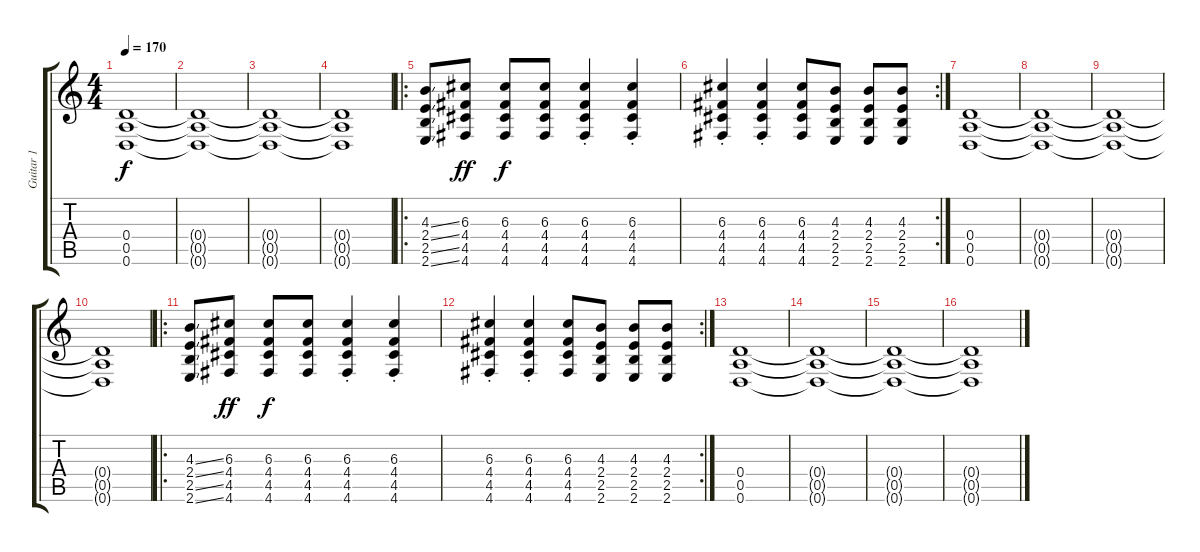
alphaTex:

\track ("Guitar 1" "Guitar 1") {instrument distortionguitar}
\staff {score tabs}
\tuning (E4 B3 G3 D3 A2 D2) {hide}
\ts (4 4)
\tempo 170
\clef g2
\ks c
(0.4 0.5 0.6).1{dy f} |
(0.4{t} 0.5{t} 0.6{t}).1 |
(0.4{t} 0.5{t} 0.6{t}).1 |
(0.4{t} 0.5{t} 0.6{t}).1 |
\ro
(4.3{ss} 2.4{ss} 2.5{ss} 2.6{ss}).8 (6.3 4.4 4.5 4.6).8{dy ff} (6.3 4.4 4.5 4.6).8{dy f} (6.3 4.4 4.5 4.6).8 (6.3{st} 4.4{st} 4.5{st} 4.6{st}).4 (6.3{st} 4.4{st} 4.5{st} 4.6{st}).4 |
\rc 2
(6.3{st} 4.4{st} 4.5{st} 4.6{st}).4 (6.3{st} 4.4{st} 4.5{st} 4.6{st}).4 (6.3 4.4 4.5 4.6).8 (4.3 2.4 2.5 2.6).8 (4.3 2.4 2.5 2.6).8 (4.3 2.4 2.5 2.6).8 |
(0.4 0.5 0.6).1 |
(0.4{t} 0.5{t} 0.6{t}).1 |
(0.4{t} 0.5{t} 0.6{t}).1 |
(0.4{t} 0.5{t} 0.6{t}).1 |
\ro
(4.3{ss} 2.4{ss} 2.5{ss} 2.6{ss}).8 (6.3 4.4 4.5 4.6).8{dy ff} (6.3 4.4 4.5 4.6).8{dy f} (6.3 4.4 4.5 4.6).8 (6.3{st} 4.4{st} 4.5{st} 4.6{st}).4 (6.3{st} 4.4{st} 4.5{st} 4.6{st}).4 |
\rc 2
(6.3{st} 4.4{st} 4.5{st} 4.6{st}).4 (6.3{st} 4.4{st} 4.5{st} 4.6{st}).4 (6.3 4.4 4.5 4.6).8 (4.3 2.4 2.5 2.6).8 (4.3 2.4 2.5 2.6).8 (4.3 2.4 2.5 2.6).8 |
(0.4 0.5 0.6).1 |
(0.4{t} 0.5{t} 0.6{t}).1 |
(0.4{t} 0.5{t} 0.6{t}).1 |
(0.4{t} 0.5{t} 0.6{t}).1
